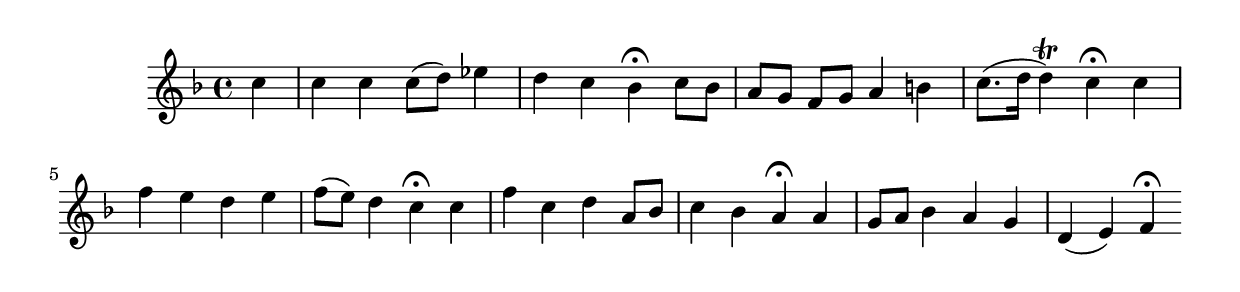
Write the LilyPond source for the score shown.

\relative c' {
  \key f \major
  \time 4/4

  \partial 4 c'4
  c c c8[( d)] ees4
  d c bes\fermata c8[ bes]
  a[ g] f[ g] a4 b4
  c8.([ d16] d4\trill) c\fermata
  \bar ":|" c
  f e d e
  f8[( e)] d4 c\fermata c
  f c d a8[ bes8]
  c4 bes a\fermata a
  g8[ a8] bes4 a g
  d( e) f\fermata
}